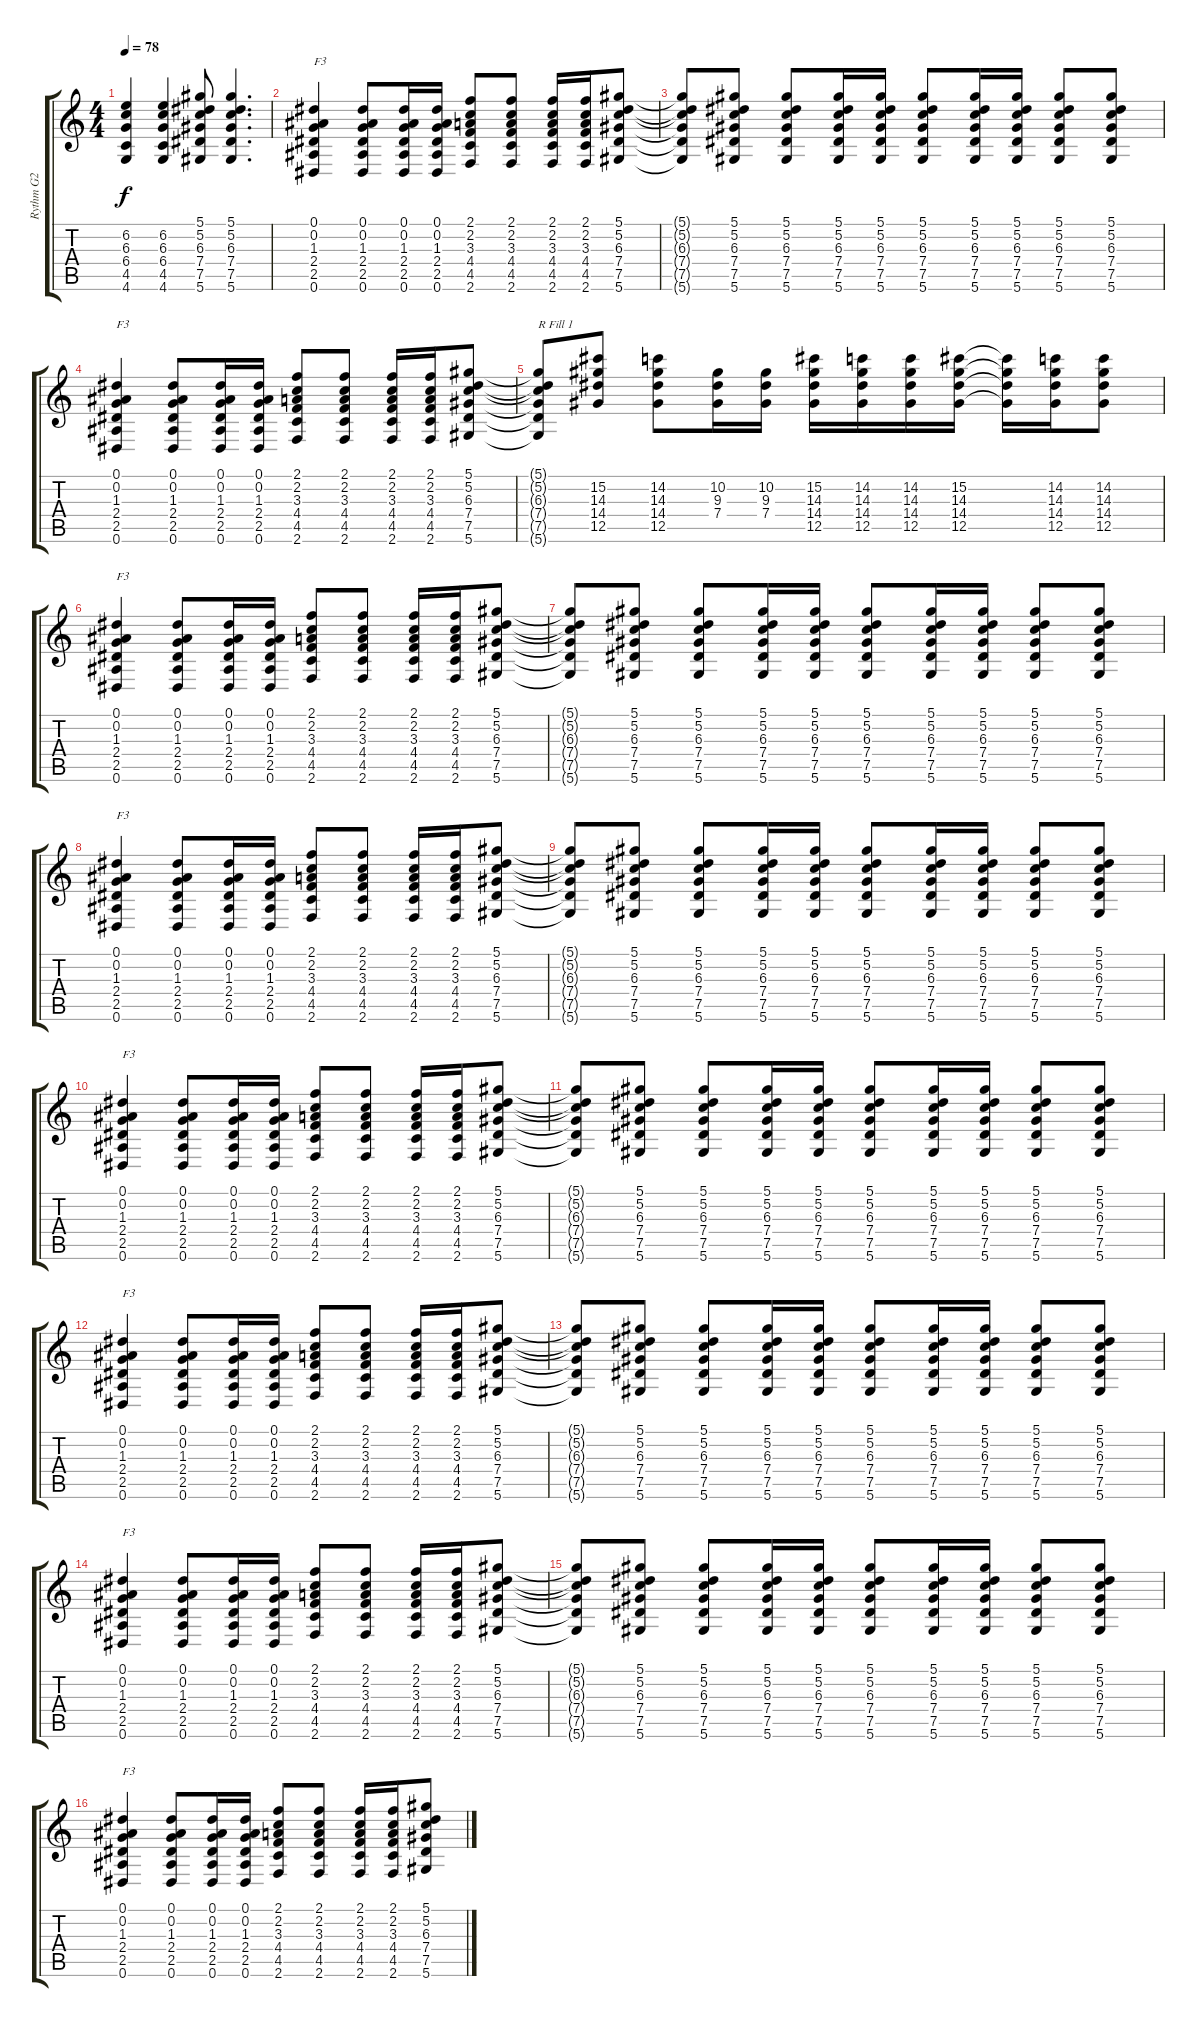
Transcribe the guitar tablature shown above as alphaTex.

\track ("Rythm G2" "Rythm G2") {instrument distortionguitar}
\staff {score tabs}
\tuning (Eb4 Bb3 Gb3 Db3 Ab2 Eb2) {hide}
\ts (4 4)
\tempo 78
\clef g2
\ks c
(6.2 6.3 6.4 4.5 4.6).4{dy f} (6.2 6.3 6.4 4.5 4.6).4 (5.1 5.2 6.3 7.4 7.5 5.6).8 (5.1 5.2 6.3 7.4 7.5 5.6).4{d} |
(0.1 0.2 1.3 2.4 2.5 0.6).4{txt "F3"} (0.1 0.2 1.3 2.4 2.5 0.6).8 (0.1 0.2 1.3 2.4 2.5 0.6).16 (0.1 0.2 1.3 2.4 2.5 0.6).16 (2.1 2.2 3.3 4.4 4.5 2.6).8 (2.1 2.2 3.3 4.4 4.5 2.6).8 (2.1 2.2 3.3 4.4 4.5 2.6).16 (2.1 2.2 3.3 4.4 4.5 2.6).16 (5.1 5.2 6.3 7.4 7.5 5.6).8 |
(5.1{t} 5.2{t} 6.3{t} 7.4{t} 7.5{t} 5.6{t}).8 (5.1 5.2 6.3 7.4 7.5 5.6).8 (5.1 5.2 6.3 7.4 7.5 5.6).8 (5.1 5.2 6.3 7.4 7.5 5.6).16 (5.1 5.2 6.3 7.4 7.5 5.6).16 (5.1 5.2 6.3 7.4 7.5 5.6).8 (5.1 5.2 6.3 7.4 7.5 5.6).16 (5.1 5.2 6.3 7.4 7.5 5.6).16 (5.1 5.2 6.3 7.4 7.5 5.6).8 (5.1 5.2 6.3 7.4 7.5 5.6).8 |
(0.1 0.2 1.3 2.4 2.5 0.6).4{txt "F3"} (0.1 0.2 1.3 2.4 2.5 0.6).8 (0.1 0.2 1.3 2.4 2.5 0.6).16 (0.1 0.2 1.3 2.4 2.5 0.6).16 (2.1 2.2 3.3 4.4 4.5 2.6).8 (2.1 2.2 3.3 4.4 4.5 2.6).8 (2.1 2.2 3.3 4.4 4.5 2.6).16 (2.1 2.2 3.3 4.4 4.5 2.6).16 (5.1 5.2 6.3 7.4 7.5 5.6).8 |
(5.1{t} 5.2{t} 6.3{t} 7.4{t} 7.5{t} 5.6{t}).8{txt "R Fill 1"} (15.2 14.3 14.4 12.5).8 (14.2 14.3 14.4 12.5).8 (10.2 9.3 7.4).16 (10.2 9.3 7.4).16 (15.2 14.3 14.4 12.5).16 (14.2 14.3 14.4 12.5).16 (14.2 14.3 14.4 12.5).16 (15.2 14.3 14.4 12.5).16 (15.2{t} 14.3{t} 14.4{t} 12.5{t}).16 (14.2 14.3 14.4 12.5).16 (14.2 14.3 14.4 12.5).8 |
(0.1 0.2 1.3 2.4 2.5 0.6).4{txt "F3"} (0.1 0.2 1.3 2.4 2.5 0.6).8 (0.1 0.2 1.3 2.4 2.5 0.6).16 (0.1 0.2 1.3 2.4 2.5 0.6).16 (2.1 2.2 3.3 4.4 4.5 2.6).8 (2.1 2.2 3.3 4.4 4.5 2.6).8 (2.1 2.2 3.3 4.4 4.5 2.6).16 (2.1 2.2 3.3 4.4 4.5 2.6).16 (5.1 5.2 6.3 7.4 7.5 5.6).8 |
(5.1{t} 5.2{t} 6.3{t} 7.4{t} 7.5{t} 5.6{t}).8 (5.1 5.2 6.3 7.4 7.5 5.6).8 (5.1 5.2 6.3 7.4 7.5 5.6).8 (5.1 5.2 6.3 7.4 7.5 5.6).16 (5.1 5.2 6.3 7.4 7.5 5.6).16 (5.1 5.2 6.3 7.4 7.5 5.6).8 (5.1 5.2 6.3 7.4 7.5 5.6).16 (5.1 5.2 6.3 7.4 7.5 5.6).16 (5.1 5.2 6.3 7.4 7.5 5.6).8 (5.1 5.2 6.3 7.4 7.5 5.6).8 |
(0.1 0.2 1.3 2.4 2.5 0.6).4{txt "F3"} (0.1 0.2 1.3 2.4 2.5 0.6).8 (0.1 0.2 1.3 2.4 2.5 0.6).16 (0.1 0.2 1.3 2.4 2.5 0.6).16 (2.1 2.2 3.3 4.4 4.5 2.6).8 (2.1 2.2 3.3 4.4 4.5 2.6).8 (2.1 2.2 3.3 4.4 4.5 2.6).16 (2.1 2.2 3.3 4.4 4.5 2.6).16 (5.1 5.2 6.3 7.4 7.5 5.6).8 |
(5.1{t} 5.2{t} 6.3{t} 7.4{t} 7.5{t} 5.6{t}).8 (5.1 5.2 6.3 7.4 7.5 5.6).8 (5.1 5.2 6.3 7.4 7.5 5.6).8 (5.1 5.2 6.3 7.4 7.5 5.6).16 (5.1 5.2 6.3 7.4 7.5 5.6).16 (5.1 5.2 6.3 7.4 7.5 5.6).8 (5.1 5.2 6.3 7.4 7.5 5.6).16 (5.1 5.2 6.3 7.4 7.5 5.6).16 (5.1 5.2 6.3 7.4 7.5 5.6).8 (5.1 5.2 6.3 7.4 7.5 5.6).8 |
(0.1 0.2 1.3 2.4 2.5 0.6).4{txt "F3"} (0.1 0.2 1.3 2.4 2.5 0.6).8 (0.1 0.2 1.3 2.4 2.5 0.6).16 (0.1 0.2 1.3 2.4 2.5 0.6).16 (2.1 2.2 3.3 4.4 4.5 2.6).8 (2.1 2.2 3.3 4.4 4.5 2.6).8 (2.1 2.2 3.3 4.4 4.5 2.6).16 (2.1 2.2 3.3 4.4 4.5 2.6).16 (5.1 5.2 6.3 7.4 7.5 5.6).8 |
(5.1{t} 5.2{t} 6.3{t} 7.4{t} 7.5{t} 5.6{t}).8 (5.1 5.2 6.3 7.4 7.5 5.6).8 (5.1 5.2 6.3 7.4 7.5 5.6).8 (5.1 5.2 6.3 7.4 7.5 5.6).16 (5.1 5.2 6.3 7.4 7.5 5.6).16 (5.1 5.2 6.3 7.4 7.5 5.6).8 (5.1 5.2 6.3 7.4 7.5 5.6).16 (5.1 5.2 6.3 7.4 7.5 5.6).16 (5.1 5.2 6.3 7.4 7.5 5.6).8 (5.1 5.2 6.3 7.4 7.5 5.6).8 |
(0.1 0.2 1.3 2.4 2.5 0.6).4{txt "F3"} (0.1 0.2 1.3 2.4 2.5 0.6).8 (0.1 0.2 1.3 2.4 2.5 0.6).16 (0.1 0.2 1.3 2.4 2.5 0.6).16 (2.1 2.2 3.3 4.4 4.5 2.6).8 (2.1 2.2 3.3 4.4 4.5 2.6).8 (2.1 2.2 3.3 4.4 4.5 2.6).16 (2.1 2.2 3.3 4.4 4.5 2.6).16 (5.1 5.2 6.3 7.4 7.5 5.6).8 |
(5.1{t} 5.2{t} 6.3{t} 7.4{t} 7.5{t} 5.6{t}).8 (5.1 5.2 6.3 7.4 7.5 5.6).8 (5.1 5.2 6.3 7.4 7.5 5.6).8 (5.1 5.2 6.3 7.4 7.5 5.6).16 (5.1 5.2 6.3 7.4 7.5 5.6).16 (5.1 5.2 6.3 7.4 7.5 5.6).8 (5.1 5.2 6.3 7.4 7.5 5.6).16 (5.1 5.2 6.3 7.4 7.5 5.6).16 (5.1 5.2 6.3 7.4 7.5 5.6).8 (5.1 5.2 6.3 7.4 7.5 5.6).8 |
(0.1 0.2 1.3 2.4 2.5 0.6).4{txt "F3"} (0.1 0.2 1.3 2.4 2.5 0.6).8 (0.1 0.2 1.3 2.4 2.5 0.6).16 (0.1 0.2 1.3 2.4 2.5 0.6).16 (2.1 2.2 3.3 4.4 4.5 2.6).8 (2.1 2.2 3.3 4.4 4.5 2.6).8 (2.1 2.2 3.3 4.4 4.5 2.6).16 (2.1 2.2 3.3 4.4 4.5 2.6).16 (5.1 5.2 6.3 7.4 7.5 5.6).8 |
(5.1{t} 5.2{t} 6.3{t} 7.4{t} 7.5{t} 5.6{t}).8 (5.1 5.2 6.3 7.4 7.5 5.6).8 (5.1 5.2 6.3 7.4 7.5 5.6).8 (5.1 5.2 6.3 7.4 7.5 5.6).16 (5.1 5.2 6.3 7.4 7.5 5.6).16 (5.1 5.2 6.3 7.4 7.5 5.6).8 (5.1 5.2 6.3 7.4 7.5 5.6).16 (5.1 5.2 6.3 7.4 7.5 5.6).16 (5.1 5.2 6.3 7.4 7.5 5.6).8 (5.1 5.2 6.3 7.4 7.5 5.6).8 |
(0.1 0.2 1.3 2.4 2.5 0.6).4{txt "F3"} (0.1 0.2 1.3 2.4 2.5 0.6).8 (0.1 0.2 1.3 2.4 2.5 0.6).16 (0.1 0.2 1.3 2.4 2.5 0.6).16 (2.1 2.2 3.3 4.4 4.5 2.6).8 (2.1 2.2 3.3 4.4 4.5 2.6).8 (2.1 2.2 3.3 4.4 4.5 2.6).16 (2.1 2.2 3.3 4.4 4.5 2.6).16 (5.1 5.2 6.3 7.4 7.5 5.6).8
